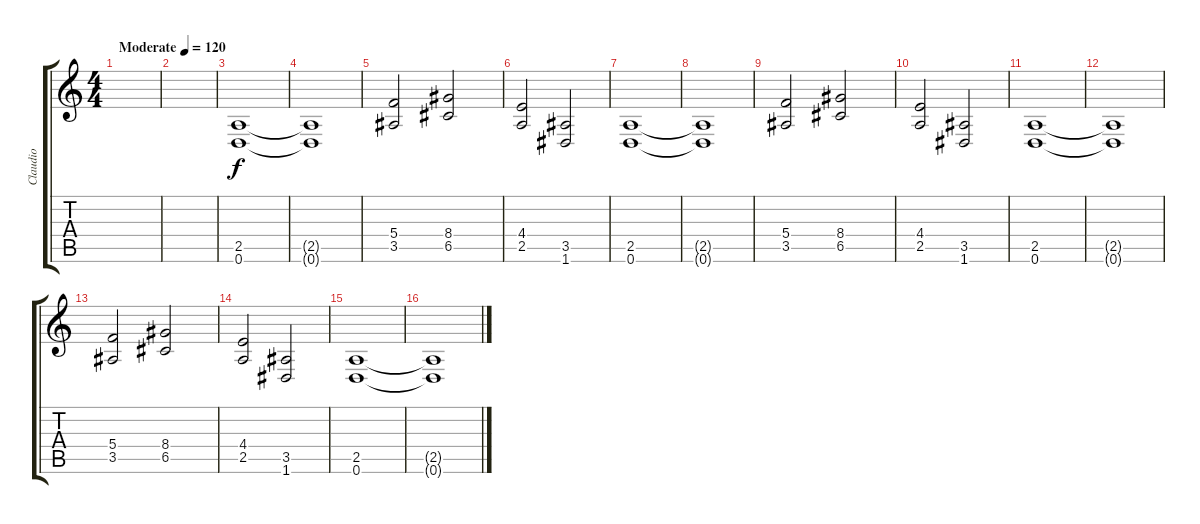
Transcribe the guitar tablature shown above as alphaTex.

\track ("Claudio" "Claudio") {instrument distortionguitar}
\staff {score tabs}
\tuning (D4 A3 F3 C3 G2 D2) {hide}
\ts (4 4)
\tempo (120 "Moderate")
\clef g2
\ks c
|
|
(2.5 0.6).1 |
(2.5{t} 0.6{t}).1 |
(5.4 3.5).2 (8.4 6.5).2 |
(4.4 2.5).2 (3.5 1.6).2 |
(2.5 0.6).1 |
(2.5{t} 0.6{t}).1 |
(5.4 3.5).2 (8.4 6.5).2 |
(4.4 2.5).2 (3.5 1.6).2 |
(2.5 0.6).1 |
(2.5{t} 0.6{t}).1 |
(5.4 3.5).2 (8.4 6.5).2 |
(4.4 2.5).2 (3.5 1.6).2 |
(2.5 0.6).1 |
(2.5{t} 0.6{t}).1
